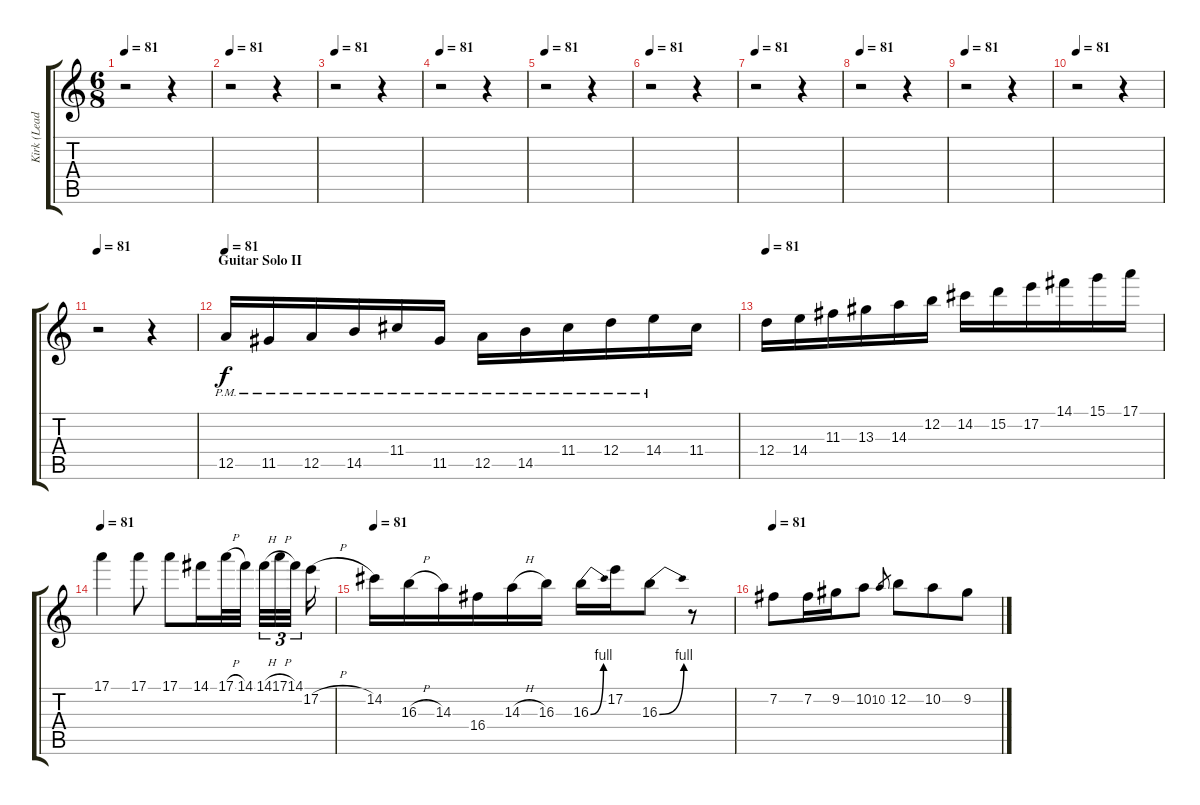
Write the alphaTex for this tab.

\track ("Kirk (Lead Guitar)" "Kirk (Lead") {instrument distortionguitar}
\staff {score tabs}
\tuning (E4 B3 G3 D3 A2 E2) {hide}
\ts (6 8)
\tempo 81
\clef g2
\ks c
r.2{dy f} r.4 |
\tempo 81
r.2 r.4 |
\tempo 81
r.2 r.4 |
\tempo 81
r.2 r.4 |
\tempo 81
r.2 r.4 |
\tempo 81
r.2 r.4 |
\tempo 81
r.2 r.4 |
\tempo 81
r.2 r.4 |
\tempo 81
r.2 r.4 |
\tempo 81
r.2 r.4 |
\tempo 81
r.2 r.4 |
\section ("" "Guitar Solo II")
\tempo 81
12.5{pm}.16{volume 16} 11.5{pm}.16 12.5{pm}.16 14.5{pm}.16 11.4{pm}.16 11.5{pm}.16 12.5{pm}.16 14.5{pm}.16 11.4{pm}.16 12.4{pm}.16 14.4{pm}.16 11.4.16 |
\tempo 81
12.4.16{volume 13} 14.4.16 11.3.16 13.3.16 14.3.16 12.2.16 14.2.16 15.2.16 17.2.16 14.1.16 15.1.16 17.1.16 |
\tempo 81
17.1.4 17.1.8 17.1.8 14.1.16 17.1{h}.32 14.1.32 14.1{h}.32{tu (3 2)} 17.1{h}.32{tu (3 2)} 14.1.32{tu (3 2)} 17.2{h}.16 |
\tempo 81
14.2.16 16.3{h}.16 14.3.16 16.4.16 14.3{h}.16 16.3.16 16.3{be (bend 0 0 60 4)}.16 17.2.16 16.3{be (bend 0 0 60 4)}.8 r.8 |
\tempo 81
7.2.8 7.2.16 9.2.16 10.2.8 10.2.8{gr} 12.2.8 10.2.8 9.2.8
